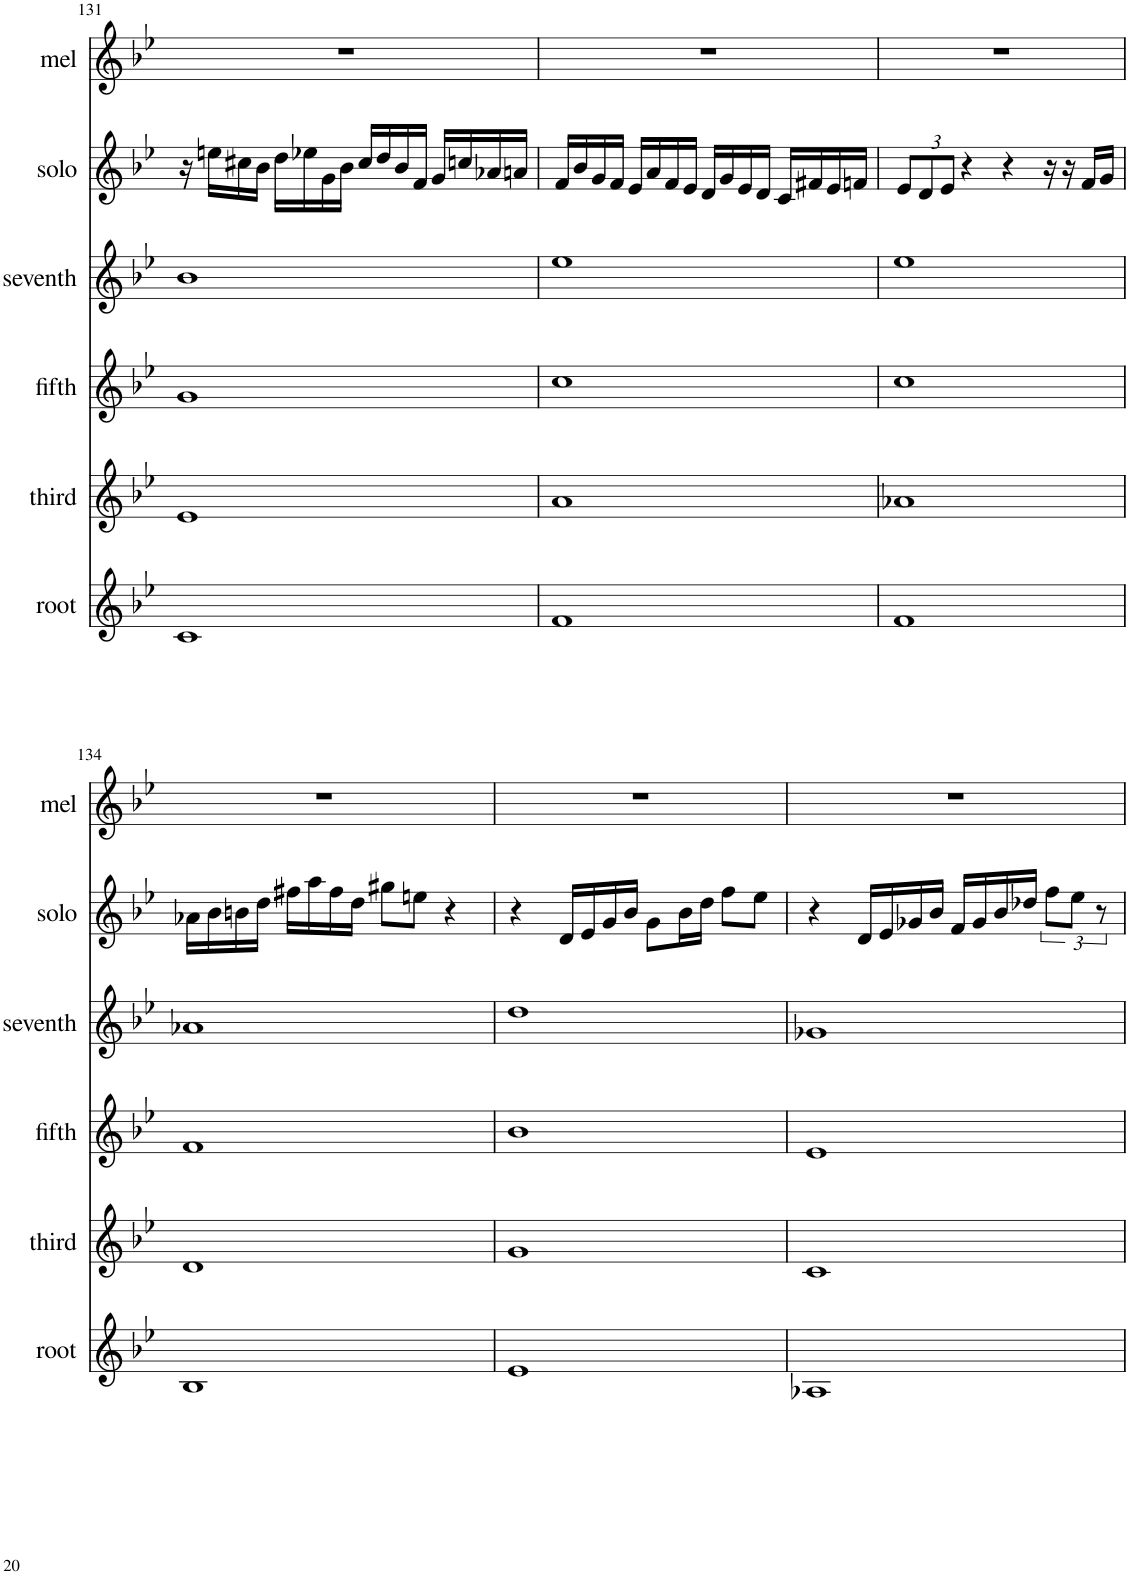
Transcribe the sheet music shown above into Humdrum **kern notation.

**kern	**kern	**kern	**kern	**kern	**kern
*part6	*part5	*part4	*part3	*part2	*part1
*staff6	*staff5	*staff4	*staff3	*staff2	*staff1
*I"root	*I"third	*I"fifth	*I"seventh	*I"solo	*I"mel
*I'root	*I'third	*I'fifth	*I'seventh	*I'solo	*I'mel
!!LO:PB:g=z
*clefG2	*clefG2	*clefG2	*clefG2	*clefG2	*clefG2
*k[b-e-]	*k[b-e-]	*k[b-e-]	*k[b-e-]	*k[b-e-]	*k[b-e-]
*M4/4	*M4/4	*M4/4	*M4/4	*M4/4	*M4/4
=131	=131	=131	=131	=131	=131
1c	1e-	1g	1b-	16r	1r
.	.	.	.	16een\LL	.
.	.	.	.	16cc#X\	.
.	.	.	.	16b-\JJ	.
.	.	.	.	16dd\LL	.
.	.	.	.	16ee-X\	.
.	.	.	.	16g\	.
.	.	.	.	16b-\JJ	.
.	.	.	.	16cc#/LL	.
.	.	.	.	16dd/	.
.	.	.	.	16b-/	.
.	.	.	.	16f/JJ	.
.	.	.	.	16g/LL	.
.	.	.	.	16ccn/	.
.	.	.	.	16a-X/	.
.	.	.	.	16an/JJ	.
=132	=132	=132	=132	=132	=132
1f	1a	1cc	1ee-	16f/LL	1r
.	.	.	.	16b-/	.
.	.	.	.	16g/	.
.	.	.	.	16f/JJ	.
.	.	.	.	16e-/LL	.
.	.	.	.	16a/	.
.	.	.	.	16f/	.
.	.	.	.	16e-/JJ	.
.	.	.	.	16d/LL	.
.	.	.	.	16g/	.
.	.	.	.	16e-/	.
.	.	.	.	16d/JJ	.
.	.	.	.	16c/LL	.
.	.	.	.	16f#X/	.
.	.	.	.	16e-/	.
.	.	.	.	16fn/JJ	.
=133	=133	=133	=133	=133	=133
*	*	*	*	*Xbrackettup	*
1f	1a-X	1cc	1ee-	12e-/L	1r
.	.	.	.	12d/	.
.	.	.	.	12e-/J	.
.	.	.	.	4r	.
.	.	.	.	4r	.
.	.	.	.	16r	.
.	.	.	.	16r	.
.	.	.	.	16f/LL	.
.	.	.	.	16g/JJ	.
!!LO:LB:g=z
=134	=134	=134	=134	=134	=134
1B-	1d	1f	1a-X	16a-X\LL	1r
.	.	.	.	16b-\	.
.	.	.	.	16bn\	.
.	.	.	.	16dd\JJ	.
.	.	.	.	16ff#X\LL	.
.	.	.	.	16aa\	.
.	.	.	.	16ff#\	.
.	.	.	.	16dd\JJ	.
.	.	.	.	8gg#X\L	.
.	.	.	.	8een\J	.
.	.	.	.	4r	.
=135	=135	=135	=135	=135	=135
1e-	1g	1b-	1dd	4r	1r
.	.	.	.	16d/LL	.
.	.	.	.	16e-/	.
.	.	.	.	16g/	.
.	.	.	.	16b-/JJ	.
.	.	.	.	8g\L	.
.	.	.	.	16b-\L	.
.	.	.	.	16dd\JJ	.
.	.	.	.	8ff\L	.
.	.	.	.	8ee-\J	.
=136	=136	=136	=136	=136	=136
1A-X	1c	1e-	1g-X	4r	1r
.	.	.	.	16d/LL	.
.	.	.	.	16e-/	.
.	.	.	.	16g-X/	.
.	.	.	.	16b-/JJ	.
.	.	.	.	16f/LL	.
.	.	.	.	16g-/	.
.	.	.	.	16b-/	.
.	.	.	.	16dd-X/JJ	.
*	*	*	*	*brackettup	*
.	.	.	.	12ff\L	.
.	.	.	.	12ee-\J	.
.	.	.	.	12r	.
=	=	=	=	=	=
*-	*-	*-	*-	*-	*-
